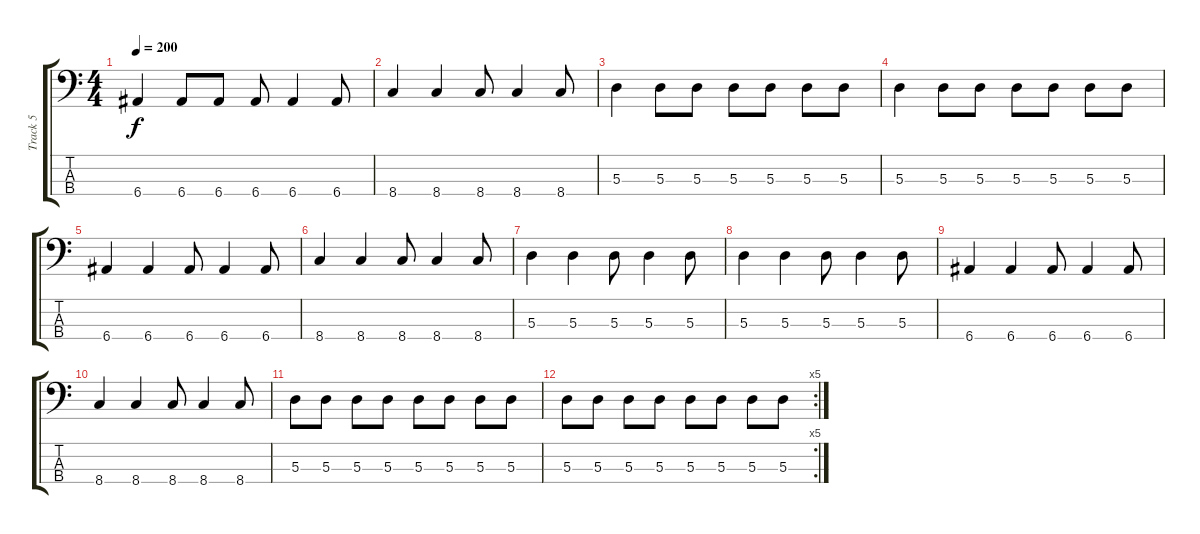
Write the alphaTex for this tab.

\track ("Track 5" "Track 5") {instrument electricbassfinger}
\staff {score tabs}
\tuning (G2 D2 A1 E1) {hide}
\ts (4 4)
\tempo 200
\clef f4
\ks c
6.4.4{dy f} 6.4.8 6.4.8 6.4.8 6.4.4 6.4.8 |
8.4.4 8.4.4 8.4.8 8.4.4 8.4.8 |
5.3.4 5.3.8 5.3.8 5.3.8 5.3.8 5.3.8 5.3.8 |
5.3.4 5.3.8 5.3.8 5.3.8 5.3.8 5.3.8 5.3.8 |
6.4.4 6.4.4 6.4.8 6.4.4 6.4.8 |
8.4.4 8.4.4 8.4.8 8.4.4 8.4.8 |
5.3.4 5.3.4 5.3.8 5.3.4 5.3.8 |
5.3.4 5.3.4 5.3.8 5.3.4 5.3.8 |
6.4.4 6.4.4 6.4.8 6.4.4 6.4.8 |
8.4.4 8.4.4 8.4.8 8.4.4 8.4.8 |
5.3.8 5.3.8 5.3.8 5.3.8 5.3.8 5.3.8 5.3.8 5.3.8 |
\rc 5
5.3.8 5.3.8 5.3.8 5.3.8 5.3.8 5.3.8 5.3.8 5.3.8
